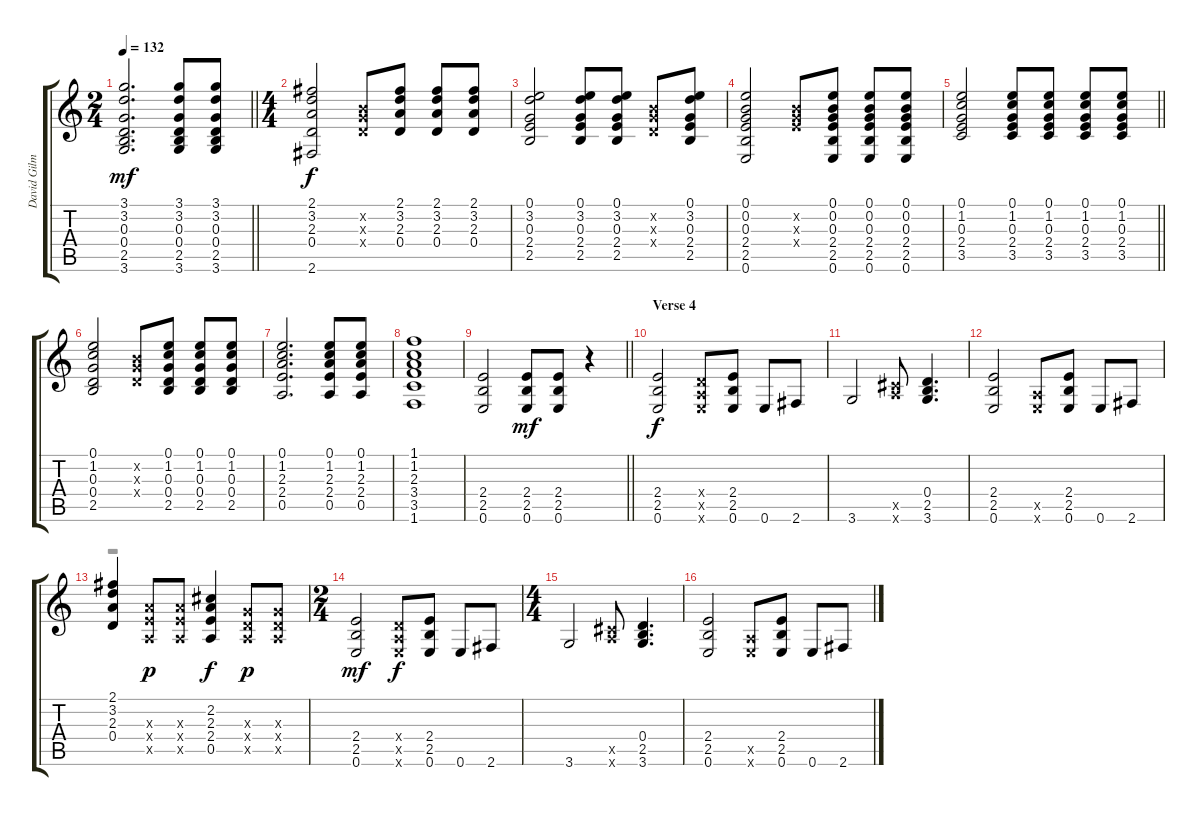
\track ("David Gilmour - Rhythm" "David Gilm") {instrument electricguitarclean}
\staff {score tabs}
\tuning (E4 B3 G3 D3 A2 E2) {hide}
\voice
\ts (2 4)
\tempo 132
\clef g2
\barLineRight lightlight
\ks c
(3.1 3.2 0.3 0.4 2.5 3.6).2{d dy mf} (3.1 3.2 0.3 0.4 2.5 3.6).8 (3.1 3.2 0.3 0.4 2.5 3.6).8 |
\ts (4 4)
(2.1 3.2 2.3 0.4 2.6).2{dy f} (0.2{x} 0.3{x} 0.4{x}).8 (2.1 3.2 2.3 0.4).8 (2.1 3.2 2.3 0.4).8 (2.1 3.2 2.3 0.4).8 |
(0.1 3.2 0.3 2.4 2.5).2 (0.1 3.2 0.3 2.4 2.5).8 (0.1 3.2 0.3 2.4 2.5).8 (0.2{x} 0.3{x} 0.4{x}).8 (0.1 3.2 0.3 2.4 2.5).8 |
(0.1 0.2 0.3 2.4 2.5 0.6).2 (0.2{x} 0.3{x} 2.4{x}).8 (0.1 0.2 0.3 2.4 2.5 0.6).8 (0.1 0.2 0.3 2.4 2.5 0.6).8 (0.1 0.2 0.3 2.4 2.5 0.6).8 |
\barLineRight lightlight
(0.1 1.2 0.3 2.4 3.5).2 (0.1 1.2 0.3 2.4 3.5).8 (0.1 1.2 0.3 2.4 3.5).8 (0.1 1.2 0.3 2.4 3.5).8 (0.1 1.2 0.3 2.4 3.5).8 |
(0.1 1.2 0.3 0.4 2.5).2 (0.2{x} 0.3{x} 0.4{x}).8 (0.1 1.2 0.3 0.4 2.5).8 (0.1 1.2 0.3 0.4 2.5).8 (0.1 1.2 0.3 0.4 2.5).8 |
(0.1 1.2 2.3 2.4 0.5).2{d} (0.1 1.2 2.3 2.4 0.5).8 (0.1 1.2 2.3 2.4 0.5).8 |
(1.1 1.2 2.3 3.4 3.5 1.6).1 |
\barLineRight lightlight
(2.4 2.5 0.6).2 (2.4 2.5 0.6).8{dy mf} (2.4 2.5 0.6).8 r.4 |
\section ("" "Verse 4")
(2.4 2.5 0.6).2{dy f} (0.4{x} 0.5{x} 0.6{x}).8 (2.4 2.5 0.6).8 0.6.8 2.6.8 |
3.6.2 (0.5{x} 9.6{x}).8 (0.4 2.5 3.6).4{d} |
(2.4 2.5 0.6).2 (0.5{x} 0.6{x}).8 (2.4 2.5 0.6).8 0.6.8 2.6.8 |
(2.1 3.2 2.3 0.4).4 (2.3{x} 2.4{x} 0.5{x}).8{dy p} (2.3{x} 2.4{x} 0.5{x}).8 (2.2 2.3 2.4 0.5).4{dy f} (0.3{x} 0.4{x} 0.5{x}).8{dy p} (0.3{x} 0.4{x} 0.5{x}).8 |
\ts (2 4)
(2.4 2.5 0.6).2{dy mf} (0.4{x} 0.5{x} 0.6{x}).8{dy f} (2.4 2.5 0.6).8 0.6.8 2.6.8 |
\ts (4 4)
3.6.2 (0.5{x} 9.6{x}).8 (0.4 2.5 3.6).4{d} |
(2.4 2.5 0.6).2 (0.5{x} 0.6{x}).8 (2.4 2.5 0.6).8 0.6.8 2.6.8
\voice
\clef g2
\ottava regular
\simile none
\barLineRight lightlight
\ks c
|
|
|
|
\barLineRight lightlight
|
|
|
|
\barLineRight lightlight
|
|
|
|
r.1 |
|
|
